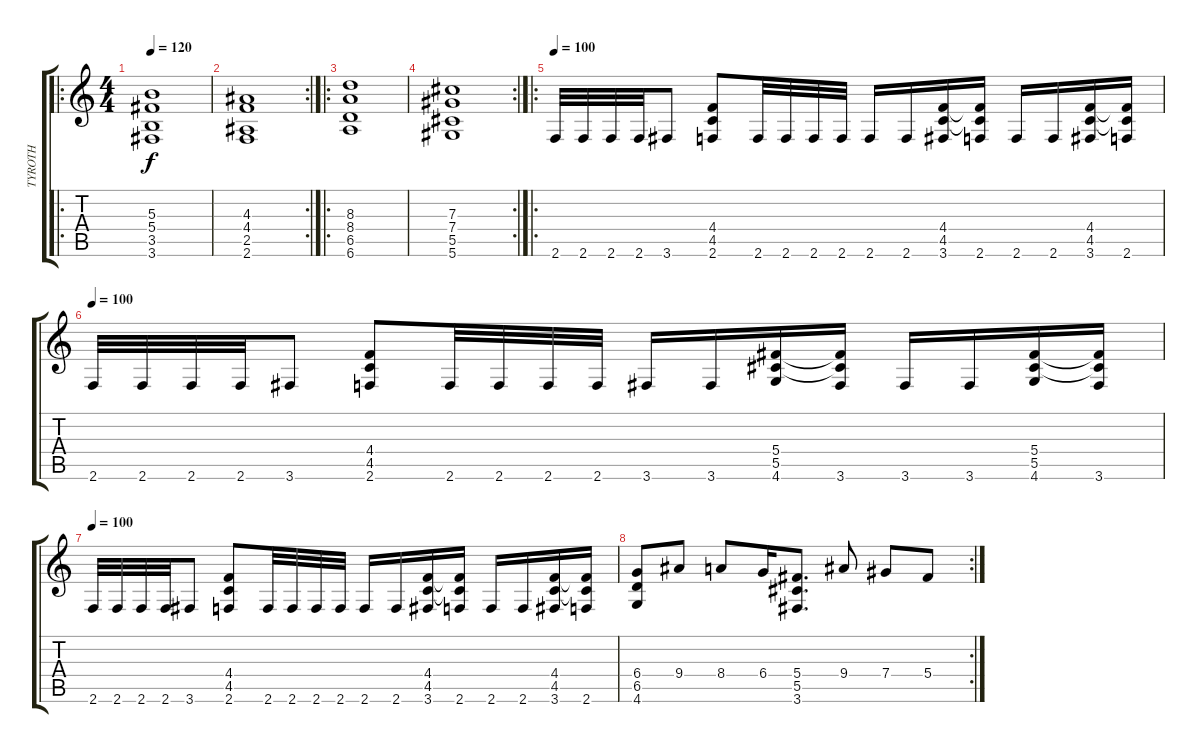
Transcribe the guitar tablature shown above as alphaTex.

\track ("TYROTH" "TYROTH") {instrument distortionguitar}
\staff {score tabs}
\tuning (Eb4 Bb3 Gb3 Db3 Ab2 Eb2) {hide}
\ro
\ts (4 4)
\tempo 120
\clef g2
\ks c
(5.3 5.4 3.5 3.6).1{dy f} |
\rc 2
(4.3 4.4 2.5 2.6).1 |
\ro
(8.3 8.4 6.5 6.6).1 |
\rc 2
(7.3 7.4 5.5 5.6).1 |
\ro
\tempo 100
2.6.32 2.6.32 2.6.32 2.6.32 3.6.8 (4.4 4.5 2.6).8 2.6.32 2.6.32 2.6.32 2.6.32 2.6.16 2.6.16 (4.4 4.5 3.6).16 (4.4{t} 4.5{t} 2.6).16 2.6.16 2.6.16 (4.4 4.5 3.6).16 (4.4{t} 4.5{t} 2.6).16 |
\tempo 100
2.6.32 2.6.32 2.6.32 2.6.32 3.6.8 (4.4 4.5 2.6).8 2.6.32 2.6.32 2.6.32 2.6.32 3.6.16 3.6.16 (5.4 5.5 4.6).16 (5.4{t} 5.5{t} 3.6).16 3.6.16 3.6.16 (5.4 5.5 4.6).16 (5.4{t} 5.5{t} 3.6).16 |
\tempo 100
2.6.32 2.6.32 2.6.32 2.6.32 3.6.8 (4.4 4.5 2.6).8 2.6.32 2.6.32 2.6.32 2.6.32 2.6.16 2.6.16 (4.4 4.5 3.6).16 (4.4{t} 4.5{t} 2.6).16 2.6.16 2.6.16 (4.4 4.5 3.6).16 (4.4{t} 4.5{t} 2.6).16 |
\rc 2
(6.4 6.5 4.6).8 9.4.8 8.4.8 6.4.16 (5.4 5.5 3.6).8{d} 9.4.8 7.4.8 5.4.8
